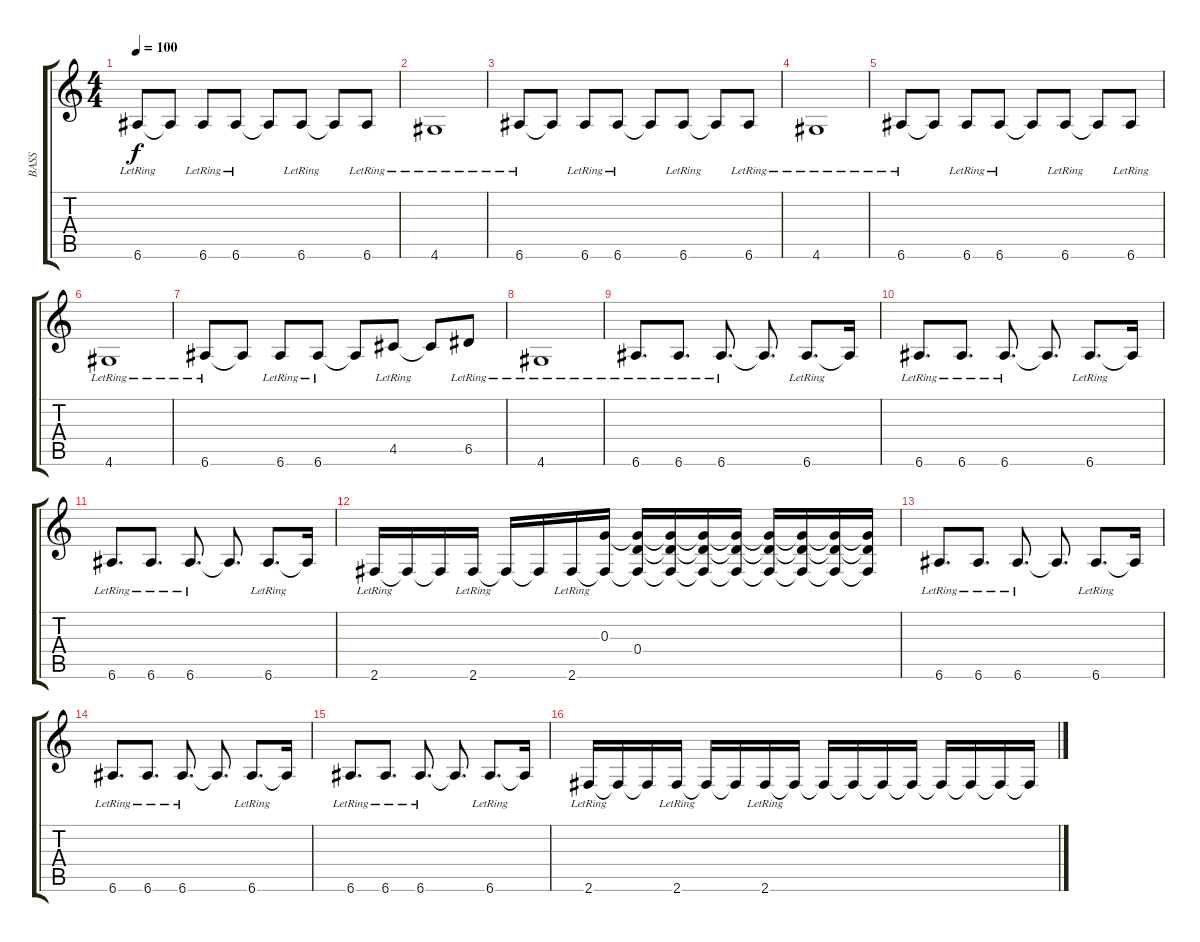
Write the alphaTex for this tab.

\track ("BASS" "BASS") {instrument electricbassfinger}
\staff {score tabs}
\tuning (E4 B3 G3 D3 A2 E2) {hide}
\ts (4 4)
\tempo 100
\clef g2
\ks c
6.6{lr}.8{dy f} 6.6{t}.8 6.6{lr}.8 6.6{lr}.8 6.6{t}.8 6.6{lr}.8 6.6{t}.8 6.6{lr}.8 |
4.6{lr}.1 |
6.6{lr}.8 6.6{t}.8 6.6{lr}.8 6.6{lr}.8 6.6{t}.8 6.6{lr}.8 6.6{t}.8 6.6{lr}.8 |
4.6{lr}.1 |
6.6{lr}.8 6.6{t}.8 6.6{lr}.8 6.6{lr}.8 6.6{t}.8 6.6{lr}.8 6.6{t}.8 6.6{lr}.8 |
4.6{lr}.1 |
6.6{lr}.8 6.6{t}.8 6.6{lr}.8 6.6{lr}.8 6.6{t}.8 4.5{lr}.8 4.5{t}.8 6.5{lr}.8 |
4.6{lr}.1 |
6.6{lr}.8{d} 6.6{lr}.8{d} 6.6{lr}.8{d} 6.6{t}.8{d} 6.6{lr}.8{d} 6.6{t}.16 |
6.6{lr}.8{d} 6.6{lr}.8{d} 6.6{lr}.8{d} 6.6{t}.8{d} 6.6{lr}.8{d} 6.6{t}.16 |
6.6{lr}.8{d} 6.6{lr}.8{d} 6.6{lr}.8{d} 6.6{t}.8{d} 6.6{lr}.8{d} 6.6{t}.16 |
2.6{lr}.16 2.6{t}.16 2.6{t}.16 2.6{lr}.16 2.6{t}.16 2.6{t}.16 2.6{lr}.16 (0.3 2.6{t}).16 (0.3{t} 0.4 2.6{t}).16 (0.3{t} 0.4{t} 2.6{t}).16 (0.3{t} 0.4{t} 2.6{t}).16 (0.3{t} 0.4{t} 2.6{t}).16 (0.3{t} 0.4{t} 2.6{t}).16 (0.3{t} 0.4{t} 2.6{t}).16 (0.3{t} 0.4{t} 2.6{t}).16 (0.3{t} 0.4{t} 2.6{t}).16 |
6.6{lr}.8{d} 6.6{lr}.8{d} 6.6{lr}.8{d} 6.6{t}.8{d} 6.6{lr}.8{d} 6.6{t}.16 |
6.6{lr}.8{d} 6.6{lr}.8{d} 6.6{lr}.8{d} 6.6{t}.8{d} 6.6{lr}.8{d} 6.6{t}.16 |
6.6{lr}.8{d} 6.6{lr}.8{d} 6.6{lr}.8{d} 6.6{t}.8{d} 6.6{lr}.8{d} 6.6{t}.16 |
2.6{lr}.16 2.6{t}.16 2.6{t}.16 2.6{lr}.16 2.6{t}.16 2.6{t}.16 2.6{lr}.16 2.6{t}.16 2.6{t}.16 2.6{t}.16 2.6{t}.16 2.6{t}.16 2.6{t}.16 2.6{t}.16 2.6{t}.16 2.6{t}.16
